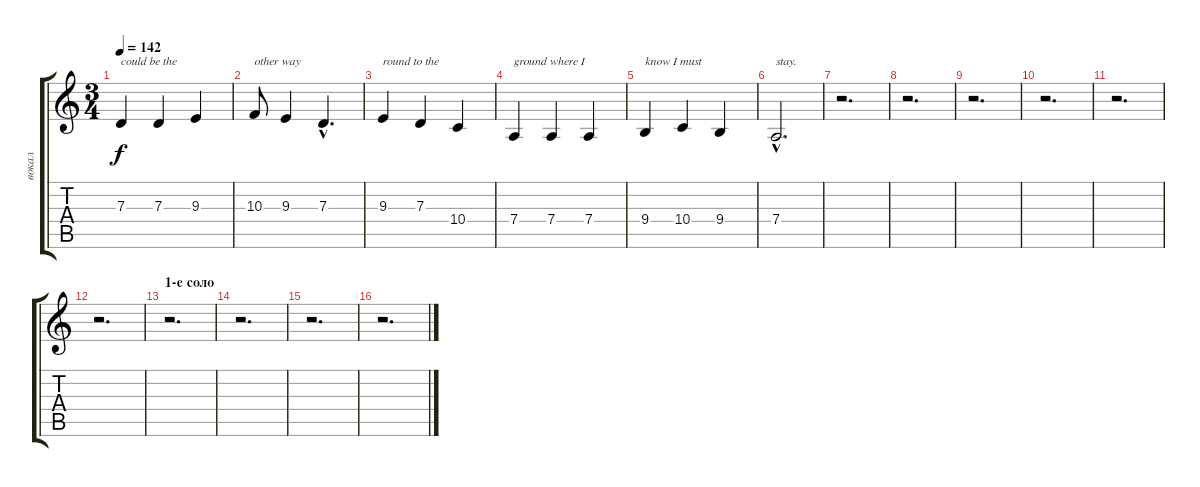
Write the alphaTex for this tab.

\track ("вокал" "вокал") {instrument lead2sawtooth}
\staff {score tabs}
\tuning (E4 B3 G3 D3 A2 E2) {hide}
\ts (3 4)
\tempo 142
\clef g2
\ks c
7.3.4{txt "could be the" dy f} 7.3.4 9.3.4 |
10.3.8{txt "other way"} 9.3.4 7.3{hac}.4{d} |
9.3.4{txt "round to the"} 7.3.4 10.4.4 |
7.4.4{txt "ground where I"} 7.4.4 7.4.4 |
9.4.4{txt "know I must"} 10.4.4 9.4.4 |
7.4{hac}.2{d txt "stay."} |
r.2{d} |
r.2{d} |
r.2{d} |
r.2{d} |
r.2{d} |
r.2{d} |
\section ("" "1-е соло")
r.2{d} |
r.2{d} |
r.2{d} |
r.2{d}
